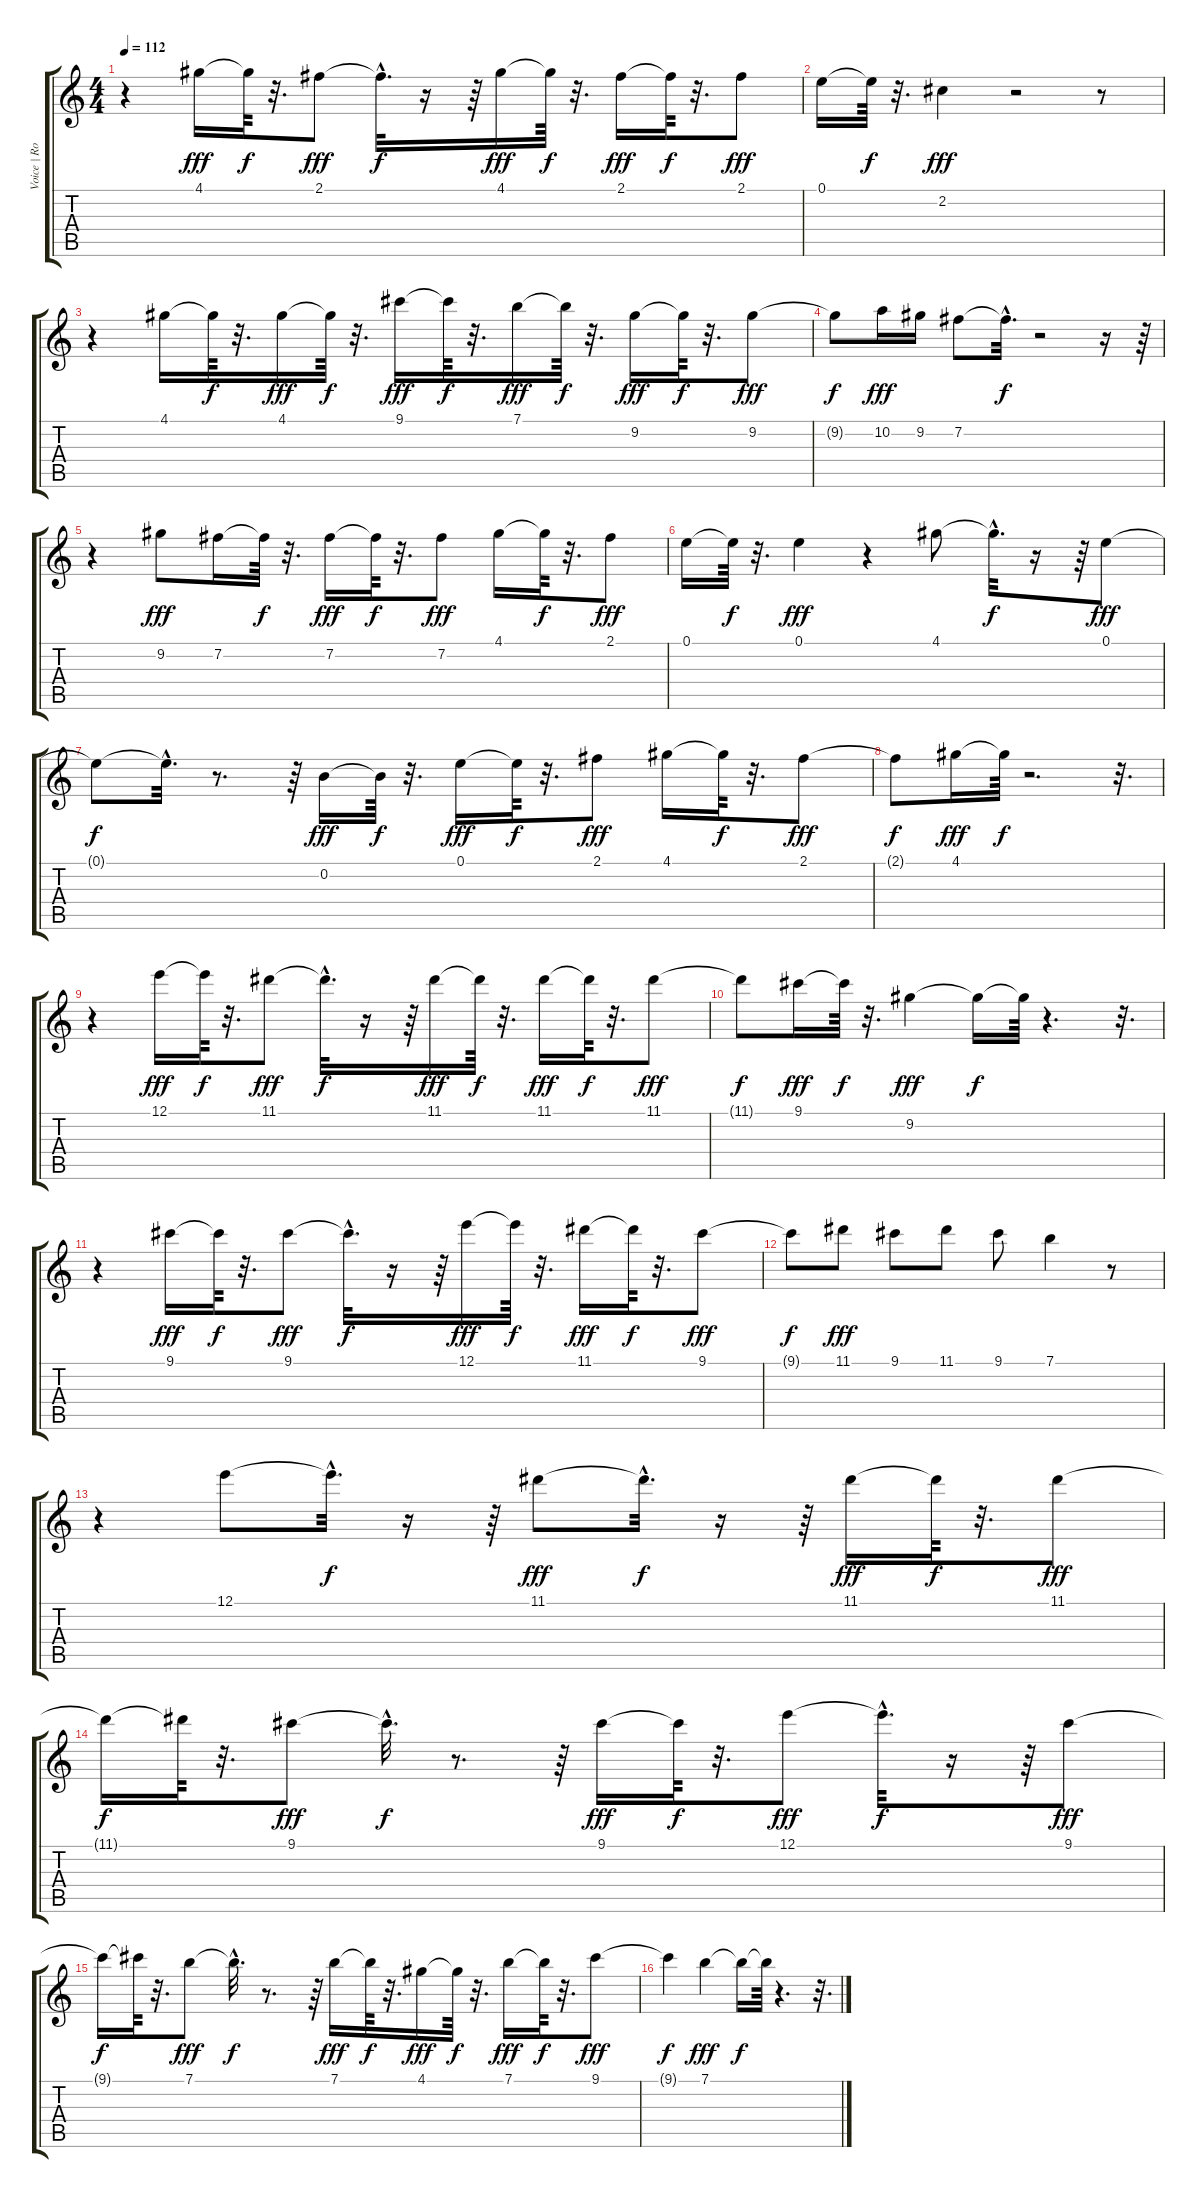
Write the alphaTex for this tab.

\track ("Voice | Rocket Queen" "Voice | Ro") {instrument overdrivenguitar}
\staff {score tabs}
\tuning (E4 B3 G3 D3 A2 E2) {hide}
\ts (4 4)
\tempo 112
\clef g2
\ks c
r.4{dy fff} 4.1.16 4.1{t}.64{dy f} r.32{d} 2.1.8{dy fff} 2.1{hac t}.32{d dy f} r.16 r.64 4.1.16{dy fff} 4.1{t}.64{dy f} r.32{d} 2.1.16{dy fff} 2.1{t}.64{dy f} r.32{d} 2.1.8{dy fff} |
0.1.16 0.1{t}.64{dy f} r.32{d} 2.2.4{dy fff} r.2 r.8 |
r.4 4.1.16 4.1{t}.64{dy f} r.32{d} 4.1.16{dy fff} 4.1{t}.64{dy f} r.32{d} 9.1.16{dy fff} 9.1{t}.64{dy f} r.32{d} 7.1.16{dy fff} 7.1{t}.64{dy f} r.32{d} 9.2.16{dy fff} 9.2{t}.64{dy f} r.32{d} 9.2.8{dy fff} |
9.2{t}.8{dy f} 10.2.16{dy fff} 9.2.16 7.2.8 7.2{hac t}.32{d dy f} r.2 r.16 r.64 |
r.4 9.2.8{dy fff} 7.2.16 7.2{t}.64{dy f} r.32{d} 7.2.16{dy fff} 7.2{t}.64{dy f} r.32{d} 7.2.8{dy fff} 4.1.16 4.1{t}.64{dy f} r.32{d} 2.1.8{dy fff} |
0.1.16 0.1{t}.64{dy f} r.32{d} 0.1.4{dy fff} r.4 4.1.8 4.1{hac t}.32{d dy f} r.16 r.64 0.1.8{dy fff} |
0.1{t}.8{dy f} 0.1{hac t}.32{d} r.8{d} r.64 0.2.16{dy fff} 0.2{t}.64{dy f} r.32{d} 0.1.16{dy fff} 0.1{t}.64{dy f} r.32{d} 2.1.8{dy fff} 4.1.16 4.1{t}.64{dy f} r.32{d} 2.1.8{dy fff} |
2.1{t}.8{dy f} 4.1.16{dy fff} 4.1{t}.64{dy f} r.2{d} r.32{d} |
r.4 12.1.16{dy fff instrument overdrivenguitar} 12.1{t}.64{dy f} r.32{d} 11.1.8{dy fff} 11.1{hac t}.32{d dy f} r.16 r.64 11.1.16{dy fff} 11.1{t}.64{dy f} r.32{d} 11.1.16{dy fff} 11.1{t}.64{dy f} r.32{d} 11.1.8{dy fff} |
11.1{t}.8{dy f} 9.1.16{dy fff} 9.1{t}.64{dy f} r.32{d} 9.2.4{dy fff} 9.2{t}.16{dy f} 9.2{t}.64 r.4{d} r.32{d} |
r.4 9.1.16{dy fff} 9.1{t}.64{dy f} r.32{d} 9.1.8{dy fff} 9.1{hac t}.32{d dy f} r.16 r.64 12.1.16{dy fff} 12.1{t}.64{dy f} r.32{d} 11.1.16{dy fff} 11.1{t}.64{dy f} r.32{d} 9.1.8{dy fff} |
9.1{t}.8{dy f} 11.1.8{dy fff} 9.1.8 11.1.8 9.1.8 7.1.4 r.8 |
r.4 12.1.8 12.1{hac t}.32{d dy f} r.16 r.64 11.1.8{dy fff} 11.1{hac t}.32{d dy f} r.16 r.64 11.1.16{dy fff} 11.1{t}.64{dy f} r.32{d} 11.1.8{dy fff} |
11.1{t}.16{dy f} 11.1{t}.64 r.32{d} 9.1.8{dy fff} 9.1{hac t}.32{d dy f} r.8{d} r.64 9.1.16{dy fff} 9.1{t}.64{dy f} r.32{d} 12.1.8{dy fff} 12.1{hac t}.32{d dy f} r.16 r.64 9.1.8{dy fff} |
9.1{t}.16{dy f} 9.1{t}.64 r.32{d} 7.1.8{dy fff} 7.1{hac t}.32{d dy f} r.8{d} r.64 7.1.16{dy fff} 7.1{t}.64{dy f} r.32{d} 4.1.16{dy fff} 4.1{t}.64{dy f} r.32{d} 7.1.16{dy fff} 7.1{t}.64{dy f} r.32{d} 9.1.8{dy fff} |
9.1{t}.4{dy f} 7.1.4{dy fff} 7.1{t}.16{dy f} 7.1{t}.64 r.4{d} r.32{d}
